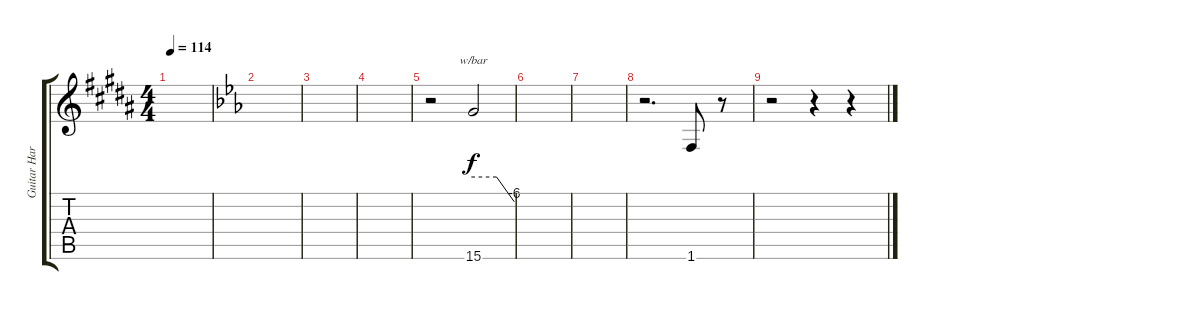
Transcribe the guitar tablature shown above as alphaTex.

\track ("Guitar Harmonic" "Guitar Har") {instrument guitarharmonics}
\staff {score tabs}
\tuning (E4 B3 G3 D3 A2 E2) {hide}
\ts (4 4)
\tempo 114
\clef g2
\ks g#minor
|
\ks cminor
|
|
|
r.2 15.6.2{tbe (custom default 0 0 34 0 60 -24)} |
|
|
r.2{d} 1.6.8 r.8 |
r.2 r.4 r.4
